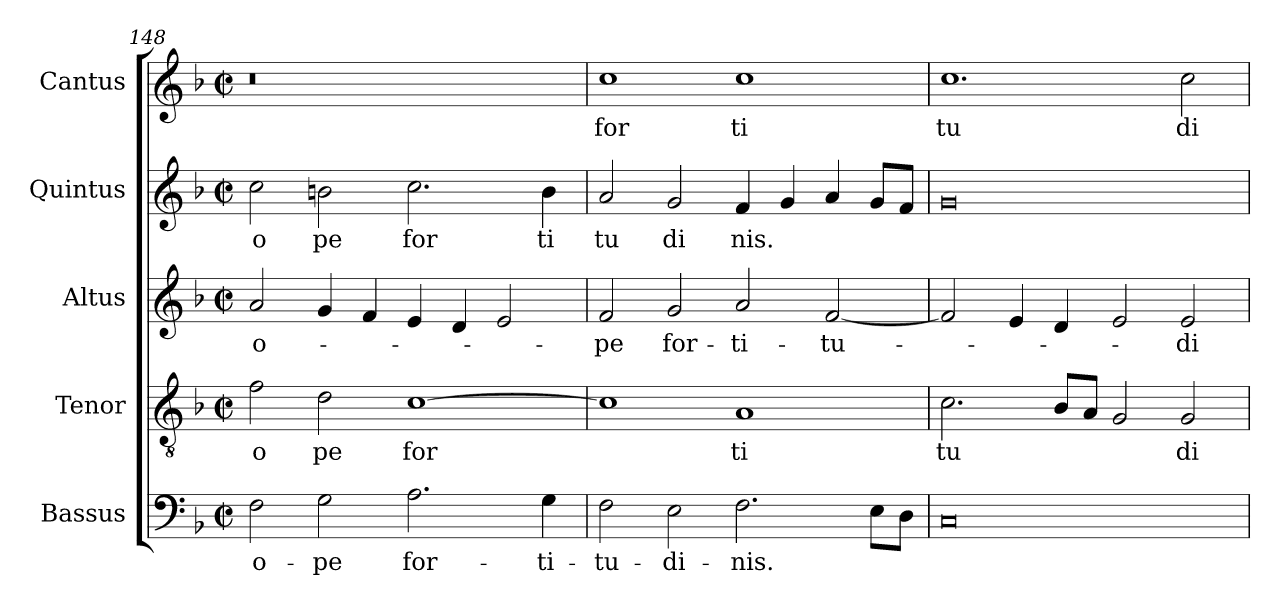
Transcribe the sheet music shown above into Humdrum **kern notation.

**kern	**text	**kern	**text	**kern	**text	**kern	**text	**kern	**text
*part5	*part5	*part4	*part4	*part3	*part3	*part2	*part2	*part1	*part1
*staff5	*staff5	*staff4	*staff4	*staff3	*staff3	*staff2	*staff2	*staff1	*staff1
*I"Bassus	*	*I"Tenor	*	*I"Altus	*	*I"Quintus	*	*I"Cantus	*
*clefF4	*	*clefGv2	*	*clefG2	*	*clefG2	*	*clefG2	*
*k[b-]	*	*k[b-]	*	*k[b-]	*	*k[b-]	*	*k[b-]	*
*F:	*	*F:	*	*F:	*	*F:	*	*F:	*
*M2/2	*	*M2/2	*	*M2/2	*	*M2/2	*	*M2/2	*
*met(c|)	*	*met(c|)	*	*met(c|)	*	*met(c|)	*	*met(c|)	*
=148	=148	=148	=148	=148	=148	=148	=148	=148	=148
!	!LO:LY:b:cj	!	!LO:LY:b:cj	!	!LO:LY:b:cj	!	!LO:LY:b:cj	!	!
2F\	o-	2f\	o	2a/	o-	2cc\	o	0r	.
!	!LO:LY:b:cj	!	!LO:LY:b:cj	!	!	!	!LO:LY:b:cj	!	!
2G\	-pe	2d\	pe	4g/	.	2b\	pe	.	.
.	.	.	.	4f/	.	.	.	.	.
!	!LO:LY:b:cj	!	!LO:LY:b:cj	!	!	!	!LO:LY:b:cj	!	!
2.A\	for-	[>1c	for	4e/	.	2.cc\	for	.	.
.	.	.	.	4d/	.	.	.	.	.
.	.	.	.	2e/	.	.	.	.	.
!	!LO:LY:b:cj	!	!	!	!	!	!LO:LY:b:cj	!	!
4G\	-ti-	.	.	.	.	4b\	ti	.	.
=149	=149	=149	=149	=149	=149	=149	=149	=149	=149
!	!LO:LY:b:cj	!	!	!	!LO:LY:b:cj	!	!LO:LY:b:cj	!	!LO:LY:b:cj
2F\	-tu-	1c]	.	2f/	-pe	2a/	tu	1cc	for
!	!LO:LY:b:cj	!	!	!	!LO:LY:b:cj	!	!LO:LY:b:cj	!	!
2E\	-di-	.	.	2g/	for-	2g/	di	.	.
!	!LO:LY:b	!	!LO:LY:b:cj	!	!LO:LY:b:cj	!	!LO:LY:b	!	!LO:LY:b:cj
2.F\	-nis.	1A	ti	2a/	-ti-	4f/	nis.	1cc	ti
.	.	.	.	.	.	4g/	.	.	.
!	!	!	!	!	!LO:LY:b:cj	!	!	!	!
.	.	.	.	[<2f/	-tu-	4a/	.	.	.
8E\L	.	.	.	.	.	8g/L	.	.	.
8D\J	.	.	.	.	.	8f/J	.	.	.
=150	=150	=150	=150	=150	=150	=150	=150	=150	=150
!	!	!	!LO:LY:b:cj	!	!	!	!	!	!LO:LY:b:cj
0C	.	2.c\	tu	2f/]	.	0g	.	1.cc	tu
.	.	.	.	4e/	.	.	.	.	.
.	.	8B-/L	.	4d/	.	.	.	.	.
.	.	8A/J	.	.	.	.	.	.	.
.	.	2G/	.	2e/	.	.	.	.	.
!	!	!	!LO:LY:b:cj	!	!LO:LY:b:cj	!	!	!	!LO:LY:b:cj
.	.	2G/	di	2e/	-di-	.	.	2cc\	di
=	=	=	=	=	=	=	=	=	=
*-	*-	*-	*-	*-	*-	*-	*-	*-	*-
